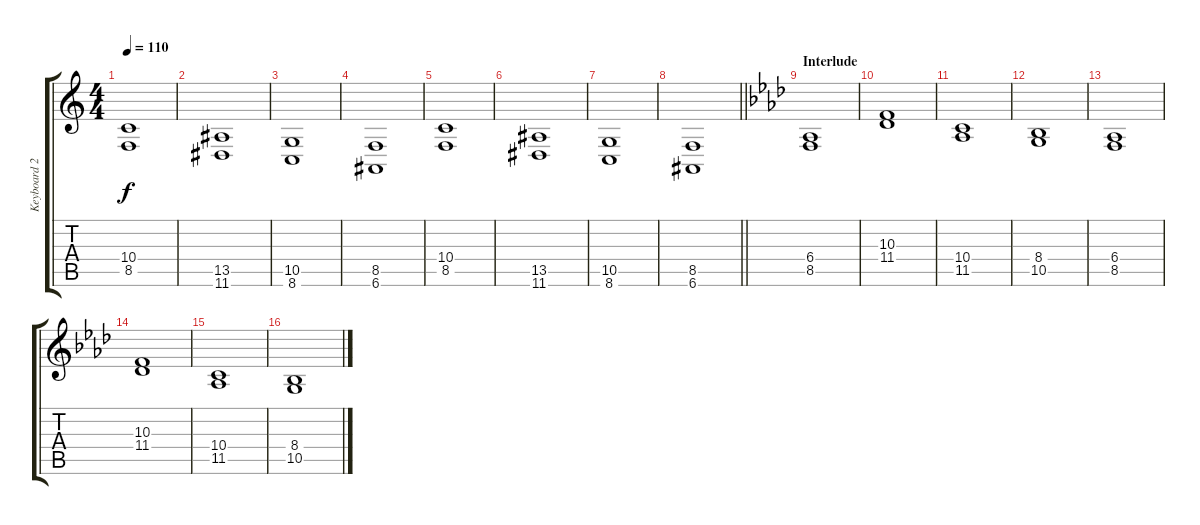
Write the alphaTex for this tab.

\track ("Keyboard 2 (Low)" "Keyboard 2") {instrument stringensemble2}
\staff {score tabs}
\tuning (E4 B3 G3 D3 A2 E2) {hide}
\ts (4 4)
\tempo 110
\clef g2
\ks c
(10.4 8.5).1{dy f} |
(13.5 11.6).1 |
(10.5 8.6).1 |
(8.5 6.6).1 |
(10.4 8.5).1 |
(13.5 11.6).1 |
(10.5 8.6).1 |
\barLineRight lightlight
(8.5 6.6).1 |
\section ("" "Interlude")
\ks fminor
(6.4 8.5).1 |
(10.3 11.4).1 |
(10.4 11.5).1 |
(8.4 10.5).1 |
(6.4 8.5).1 |
(10.3 11.4).1 |
(10.4 11.5).1 |
(8.4 10.5).1
